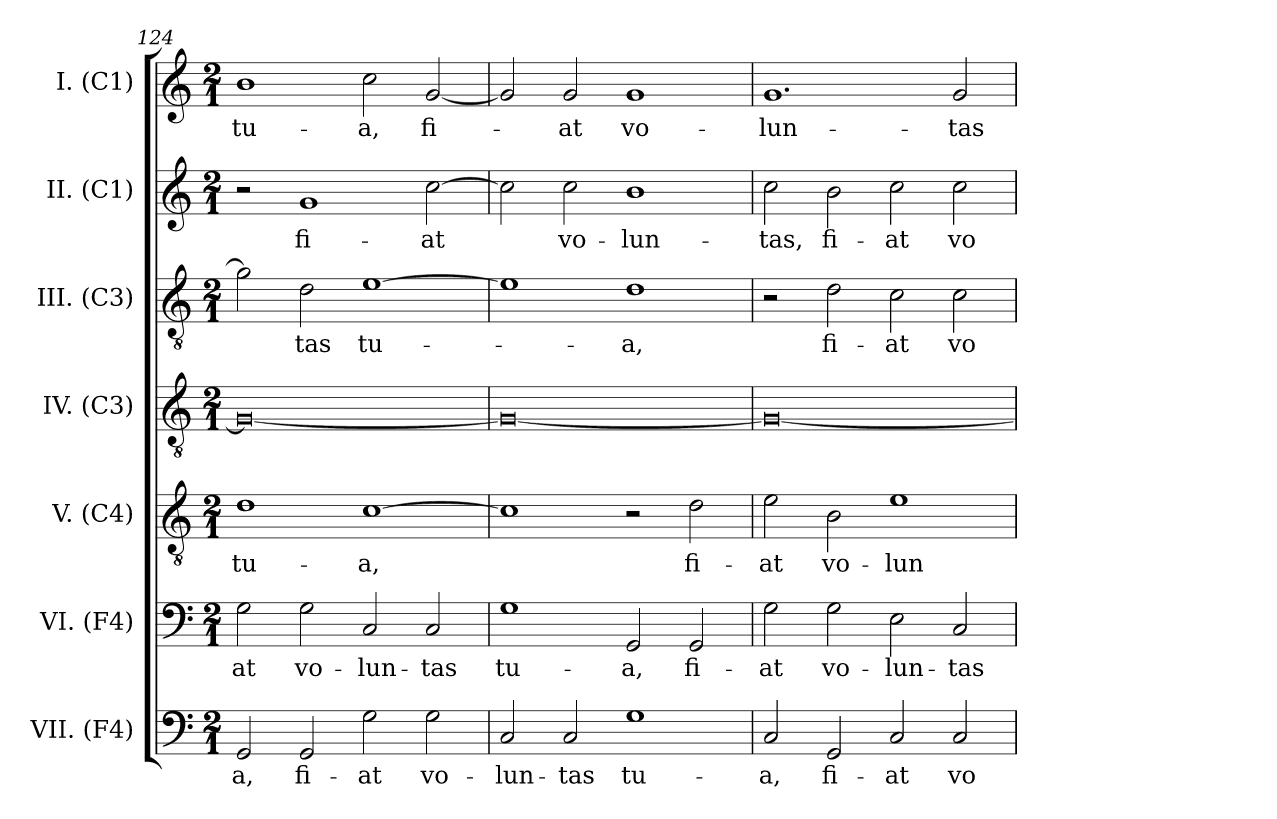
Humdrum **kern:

**kern	**text	**kern	**text	**kern	**text	**kern	**kern	**text	**kern	**text	**kern	**text
*part7	*part7	*part6	*part6	*part5	*part5	*part4	*part3	*part3	*part2	*part2	*part1	*part1
*staff7	*staff7	*staff6	*staff6	*staff5	*staff5	*staff4	*staff3	*staff3	*staff2	*staff2	*staff1	*staff1
*I"VII. (F4)	*	*I"VI. (F4)	*	*I"V. (C4)	*	*I"IV. (C3)	*I"III. (C3)	*	*I"II. (C1)	*	*I"I. (C1)	*
*I'VII.	*	*I'VI.	*	*I'V.	*	*I'IV.	*I'III.	*	*I'II.	*	*I'I.	*
*clefF4	*	*clefF4	*	*clefGv2	*	*clefGv2	*clefGv2	*	*clefG2	*	*clefG2	*
*	*	*	*	*ITrd7c12	*	*	*	*	*	*	*	*
*k[]	*	*k[]	*	*k[]	*	*k[]	*k[]	*	*k[]	*	*k[]	*
*C:	*	*C:	*	*C:	*	*C:	*C:	*	*C:	*	*C:	*
*M2/1	*	*M2/1	*	*M2/1	*	*M2/1	*M2/1	*	*M2/1	*	*M2/1	*
=124	=124	=124	=124	=124	=124	=124	=124	=124	=124	=124	=124	=124
!	!LO:LY:b:color=#000000	!	!	!	!	!	!	!	!	!	!	!
!	!	!	!LO:LY:b:color=#000000	!	!	!	!	!	!	!	!	!
!	!	!	!	!	!LO:LY:b:color=#000000	!	!	!	!	!	!	!
!	!	!	!	!	!	!	!	!	!	!	!	!LO:LY:b:color=#000000
2GGi/	-a,	2Gi\	-at	1Di	tu-	0Gi_	2gi\]	.	2r	.	1bi	tu-
!	!LO:LY:b:color=#000000	!	!	!	!	!	!	!	!	!	!	!
!	!	!	!LO:LY:b:color=#000000	!	!	!	!	!	!	!	!	!
!	!	!	!	!	!	!	!	!LO:LY:b:color=#000000	!	!	!	!
!	!	!	!	!	!	!	!	!	!	!LO:LY:b:color=#000000	!	!
2GGi/	fi-	2Gi\	vo-	.	.	.	2di\	-tas	1gi	fi-	.	.
!	!LO:LY:b:color=#000000	!	!	!	!	!	!	!	!	!	!	!
!	!	!	!LO:LY:b:color=#000000	!	!	!	!	!	!	!	!	!
!	!	!	!	!	!LO:LY:b:color=#000000	!	!	!	!	!	!	!
!	!	!	!	!	!	!	!	!LO:LY:b:color=#000000	!	!	!	!
!	!	!	!	!	!	!	!	!	!	!	!	!LO:LY:b:color=#000000
2Gi\	-at	2Ci/	-lun-	[1Ci	-a,	.	[1ei	tu-	.	.	2cci\	-a,
!	!LO:LY:b:color=#000000	!	!	!	!	!	!	!	!	!	!	!
!	!	!	!LO:LY:b:color=#000000	!	!	!	!	!	!	!	!	!
!	!	!	!	!	!	!	!	!	!	!LO:LY:b:color=#000000	!	!
!	!	!	!	!	!	!	!	!	!	!	!	!LO:LY:b:color=#000000
2Gi\	vo-	2Ci/	-tas	.	.	.	.	.	[2cci\	-at	[2gi/	fi-
=125	=125	=125	=125	=125	=125	=125	=125	=125	=125	=125	=125	=125
!	!LO:LY:b:color=#000000	!	!	!	!	!	!	!	!	!	!	!
!	!	!	!LO:LY:b:color=#000000	!	!	!	!	!	!	!	!	!
2Ci/	-lun-	1Gi	tu-	1Ci]	.	0Gi_	1ei]	.	2cci\]	.	2gi/]	.
!	!LO:LY:b:color=#000000	!	!	!	!	!	!	!	!	!	!	!
!	!	!	!	!	!	!	!	!	!	!LO:LY:b:color=#000000	!	!
!	!	!	!	!	!	!	!	!	!	!	!	!LO:LY:b:color=#000000
2Ci/	-tas	.	.	.	.	.	.	.	2cci\	vo-	2gi/	-at
!	!LO:LY:b:color=#000000	!	!	!	!	!	!	!	!	!	!	!
!	!	!	!LO:LY:b:color=#000000	!	!	!	!	!	!	!	!	!
!	!	!	!	!	!	!	!	!LO:LY:b:color=#000000	!	!	!	!
!	!	!	!	!	!	!	!	!	!	!LO:LY:b:color=#000000	!	!
!	!	!	!	!	!	!	!	!	!	!	!	!LO:LY:b:color=#000000
1Gi	tu-	2GGi/	-a,	2r	.	.	1di	-a,	1bi	-lun-	1gi	vo-
!	!	!	!LO:LY:b:color=#000000	!	!	!	!	!	!	!	!	!
!	!	!	!	!	!LO:LY:b:color=#000000	!	!	!	!	!	!	!
.	.	2GGi/	fi-	2Di\	fi-	.	.	.	.	.	.	.
!!LO:PB:g=z
=126	=126	=126	=126	=126	=126	=126	=126	=126	=126	=126	=126	=126
!	!LO:LY:b:color=#000000	!	!	!	!	!	!	!	!	!	!	!
!	!	!	!LO:LY:b:color=#000000	!	!	!	!	!	!	!	!	!
!	!	!	!	!	!LO:LY:b:color=#000000	!	!	!	!	!	!	!
!	!	!	!	!	!	!	!	!	!	!LO:LY:b:color=#000000	!	!
!	!	!	!	!	!	!	!	!	!	!	!	!LO:LY:b:color=#000000
2Ci/	-a,	2Gi\	-at	2Ei\	-at	0Gi_	2r	.	2cci\	-tas,	1.gi	-lun-
!	!LO:LY:b:color=#000000	!	!	!	!	!	!	!	!	!	!	!
!	!	!	!LO:LY:b:color=#000000	!	!	!	!	!	!	!	!	!
!	!	!	!	!	!LO:LY:b:color=#000000	!	!	!	!	!	!	!
!	!	!	!	!	!	!	!	!LO:LY:b:color=#000000	!	!	!	!
!	!	!	!	!	!	!	!	!	!	!LO:LY:b:color=#000000	!	!
2GGi/	fi-	2Gi\	vo-	2BBi\	vo-	.	2di\	fi-	2bi\	fi-	.	.
!	!LO:LY:b:color=#000000	!	!	!	!	!	!	!	!	!	!	!
!	!	!	!LO:LY:b:color=#000000	!	!	!	!	!	!	!	!	!
!	!	!	!	!	!LO:LY:b:color=#000000	!	!	!	!	!	!	!
!	!	!	!	!	!	!	!	!LO:LY:b:color=#000000	!	!	!	!
!	!	!	!	!	!	!	!	!	!	!LO:LY:b:color=#000000	!	!
2Ci/	-at	2Ei\	-lun-	1Ei	-lun-	.	2ci\	-at	2cci\	-at	.	.
!	!LO:LY:b:color=#000000	!	!	!	!	!	!	!	!	!	!	!
!	!	!	!LO:LY:b:color=#000000	!	!	!	!	!	!	!	!	!
!	!	!	!	!	!	!	!	!LO:LY:b:color=#000000	!	!	!	!
!	!	!	!	!	!	!	!	!	!	!LO:LY:b:color=#000000	!	!
!	!	!	!	!	!	!	!	!	!	!	!	!LO:LY:b:color=#000000
2Ci/	vo-	2Ci/	-tas	.	.	.	2ci\	vo-	2cci\	vo-	2gi/	-tas
=	=	=	=	=	=	=	=	=	=	=	=	=
*-	*-	*-	*-	*-	*-	*-	*-	*-	*-	*-	*-	*-
